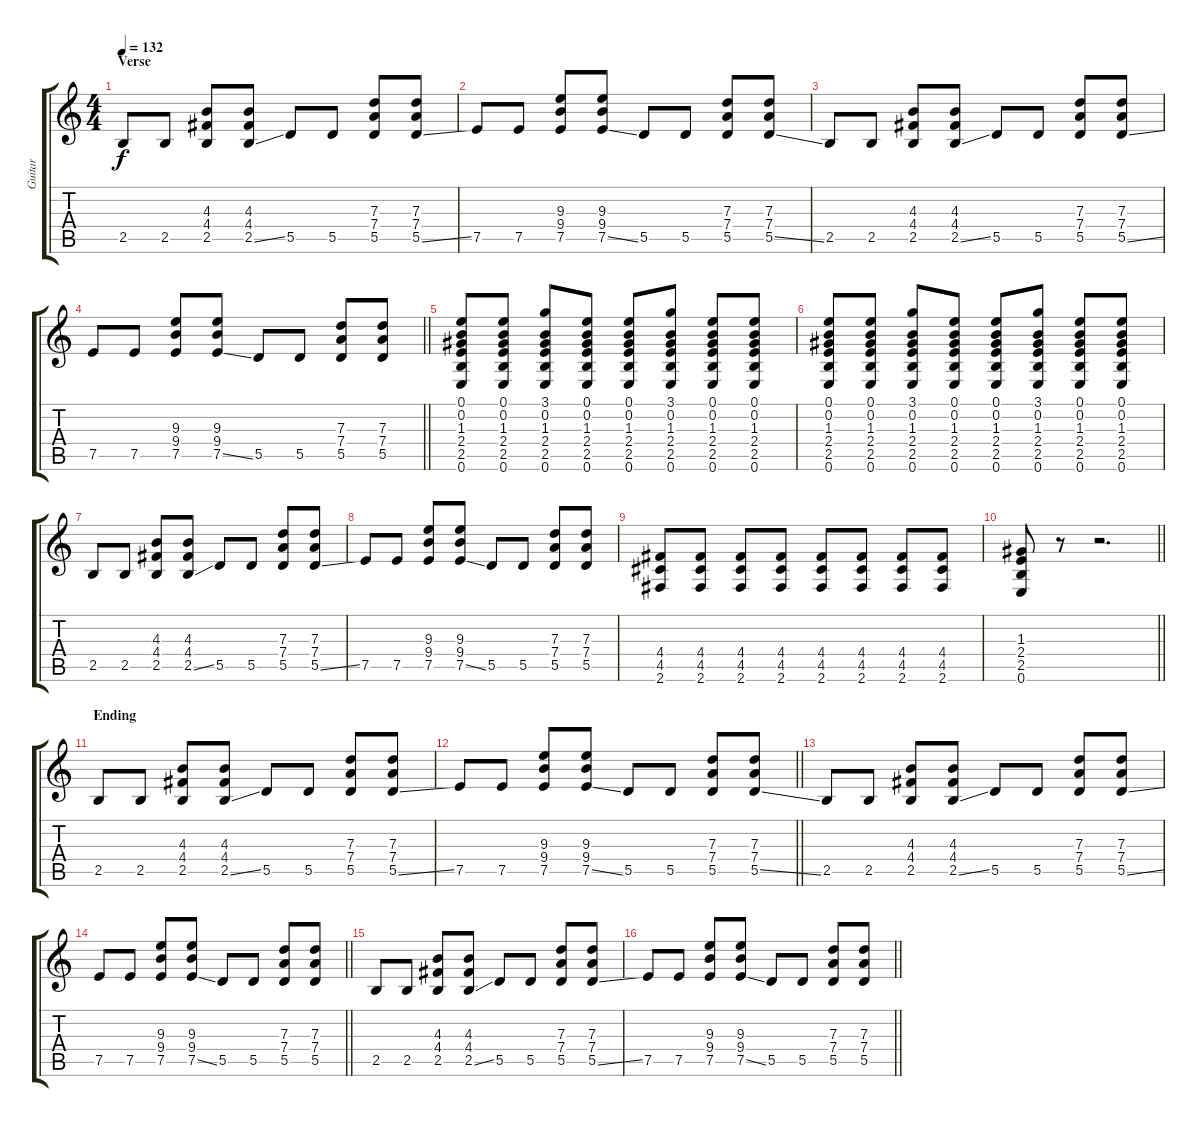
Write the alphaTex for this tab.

\track ("Guitar" "Guitar") {instrument overdrivenguitar}
\staff {score tabs}
\tuning (E4 B3 G3 D3 A2 E2) {hide}
\ts (4 4)
\section ("" "Verse")
\tempo 132
\clef g2
\ks c
2.5.8{dy f} 2.5.8 (4.3 4.4 2.5).8 (4.3 4.4 2.5{ss}).8 5.5.8 5.5.8 (7.3 7.4 5.5).8 (7.3 7.4 5.5{ss}).8 |
7.5.8 7.5.8 (9.3 9.4 7.5).8 (9.3 9.4 7.5{ss}).8 5.5.8 5.5.8 (7.3 7.4 5.5).8 (7.3 7.4 5.5{ss}).8 |
2.5.8 2.5.8 (4.3 4.4 2.5).8 (4.3 4.4 2.5{ss}).8 5.5.8 5.5.8 (7.3 7.4 5.5).8 (7.3 7.4 5.5{ss}).8 |
\barLineRight lightlight
7.5.8 7.5.8 (9.3 9.4 7.5).8 (9.3 9.4 7.5{ss}).8 5.5.8 5.5.8 (7.3 7.4 5.5).8 (7.3 7.4 5.5).8 |
(0.1 0.2 1.3 2.4 2.5 0.6).8 (0.1 0.2 1.3 2.4 2.5 0.6).8 (3.1 0.2 1.3 2.4 2.5 0.6).8 (0.1 0.2 1.3 2.4 2.5 0.6).8 (0.1 0.2 1.3 2.4 2.5 0.6).8 (3.1 0.2 1.3 2.4 2.5 0.6).8 (0.1 0.2 1.3 2.4 2.5 0.6).8 (0.1 0.2 1.3 2.4 2.5 0.6).8 |
(0.1 0.2 1.3 2.4 2.5 0.6).8 (0.1 0.2 1.3 2.4 2.5 0.6).8 (3.1 0.2 1.3 2.4 2.5 0.6).8 (0.1 0.2 1.3 2.4 2.5 0.6).8 (0.1 0.2 1.3 2.4 2.5 0.6).8 (3.1 0.2 1.3 2.4 2.5 0.6).8 (0.1 0.2 1.3 2.4 2.5 0.6).8 (0.1 0.2 1.3 2.4 2.5 0.6).8 |
2.5.8 2.5.8 (4.3 4.4 2.5).8 (4.3 4.4 2.5{ss}).8 5.5.8 5.5.8 (7.3 7.4 5.5).8 (7.3 7.4 5.5{ss}).8 |
7.5.8 7.5.8 (9.3 9.4 7.5).8 (9.3 9.4 7.5{ss}).8 5.5.8 5.5.8 (7.3 7.4 5.5).8 (7.3 7.4 5.5).8 |
(4.4 4.5 2.6).8 (4.4 4.5 2.6).8 (4.4 4.5 2.6).8 (4.4 4.5 2.6).8 (4.4 4.5 2.6).8 (4.4 4.5 2.6).8 (4.4 4.5 2.6).8 (4.4 4.5 2.6).8 |
\barLineRight lightlight
(1.3 2.4 2.5 0.6).8 r.8 r.2{d} |
\section ("" "Ending")
2.5.8 2.5.8 (4.3 4.4 2.5).8 (4.3 4.4 2.5{ss}).8 5.5.8 5.5.8 (7.3 7.4 5.5).8 (7.3 7.4 5.5{ss}).8 |
\barLineRight lightlight
7.5.8 7.5.8 (9.3 9.4 7.5).8 (9.3 9.4 7.5{ss}).8 5.5.8 5.5.8 (7.3 7.4 5.5).8 (7.3 7.4 5.5{ss}).8 |
2.5.8{volume 9} 2.5.8 (4.3 4.4 2.5).8 (4.3 4.4 2.5{ss}).8 5.5.8 5.5.8 (7.3 7.4 5.5).8 (7.3 7.4 5.5{ss}).8 |
\barLineRight lightlight
7.5.8 7.5.8 (9.3 9.4 7.5).8 (9.3 9.4 7.5{ss}).8 5.5.8 5.5.8 (7.3 7.4 5.5).8 (7.3 7.4 5.5).8 |
2.5.8{volume 7} 2.5.8 (4.3 4.4 2.5).8 (4.3 4.4 2.5{ss}).8 5.5.8 5.5.8 (7.3 7.4 5.5).8 (7.3 7.4 5.5{ss}).8 |
\barLineRight lightlight
7.5.8{volume 6} 7.5.8 (9.3 9.4 7.5).8 (9.3 9.4 7.5{ss}).8 5.5.8 5.5.8 (7.3 7.4 5.5).8 (7.3 7.4 5.5{ss}).8
